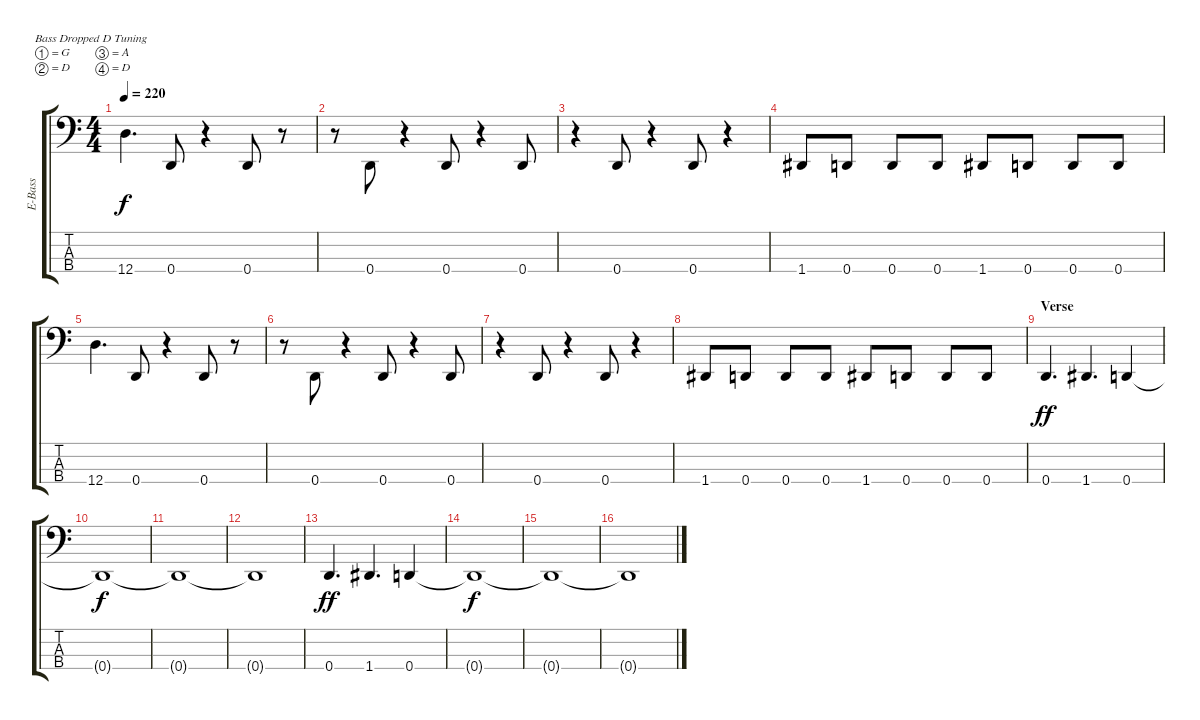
\bracketExtendMode groupsimilarinstruments
\otherSystemsTrackNameOrientation horizontal
\track ("Bass" "E-Bass") {instrument electricbassfinger}
\staff {score tabs}
\tuning (G2 D2 A1 D1)
\ts (4 4)
\tempo 220
\clef f4
\ks c
12.4.4{d dy f beam Down} 0.4.8{beam Up} r.4{beam Up} 0.4.8{beam Up} r.8{beam Up} |
r.8{beam Down} 0.4.8{beam Up} r.4{beam Up} 0.4.8{beam Up} r.4{beam Up} 0.4.8{beam Up} |
r.4{beam Down} 0.4.8{beam Up} r.4{beam Up} 0.4.8{beam Up} r.4{beam Up} |
1.4{acc #}.8{beam Up} 0.4.8{beam Up} 0.4.8{beam Up} 0.4.8{beam Up} 1.4{acc #}.8{beam Up} 0.4.8{beam Up} 0.4.8{beam Up} 0.4.8{beam Up} |
12.4.4{d beam Down} 0.4.8{beam Up} r.4{beam Up} 0.4.8{beam Up} r.8{beam Up} |
r.8{beam Down} 0.4.8{beam Up} r.4{beam Up} 0.4.8{beam Up} r.4{beam Up} 0.4.8{beam Up} |
r.4{beam Down} 0.4.8{beam Up} r.4{beam Up} 0.4.8{beam Up} r.4{beam Up} |
1.4{acc #}.8{beam Up} 0.4.8{beam Up} 0.4.8{beam Up} 0.4.8{beam Up} 1.4{acc #}.8{beam Up} 0.4.8{beam Up} 0.4.8{beam Up} 0.4.8{beam Up} |
\section ("" "Verse")
0.4.4{d dy ff instrument electricbassfinger beam Up} 1.4{acc #}.4{d beam Up} 0.4.4{beam Up} |
0.4{t}.1{dy f beam Up} |
0.4{t}.1{beam Up} |
0.4{t}.1{beam Up} |
0.4.4{d dy ff beam Up} 1.4{acc #}.4{d beam Up} 0.4.4{beam Up} |
0.4{t}.1{dy f beam Up} |
0.4{t}.1{beam Up} |
0.4{t}.1{beam Up}
